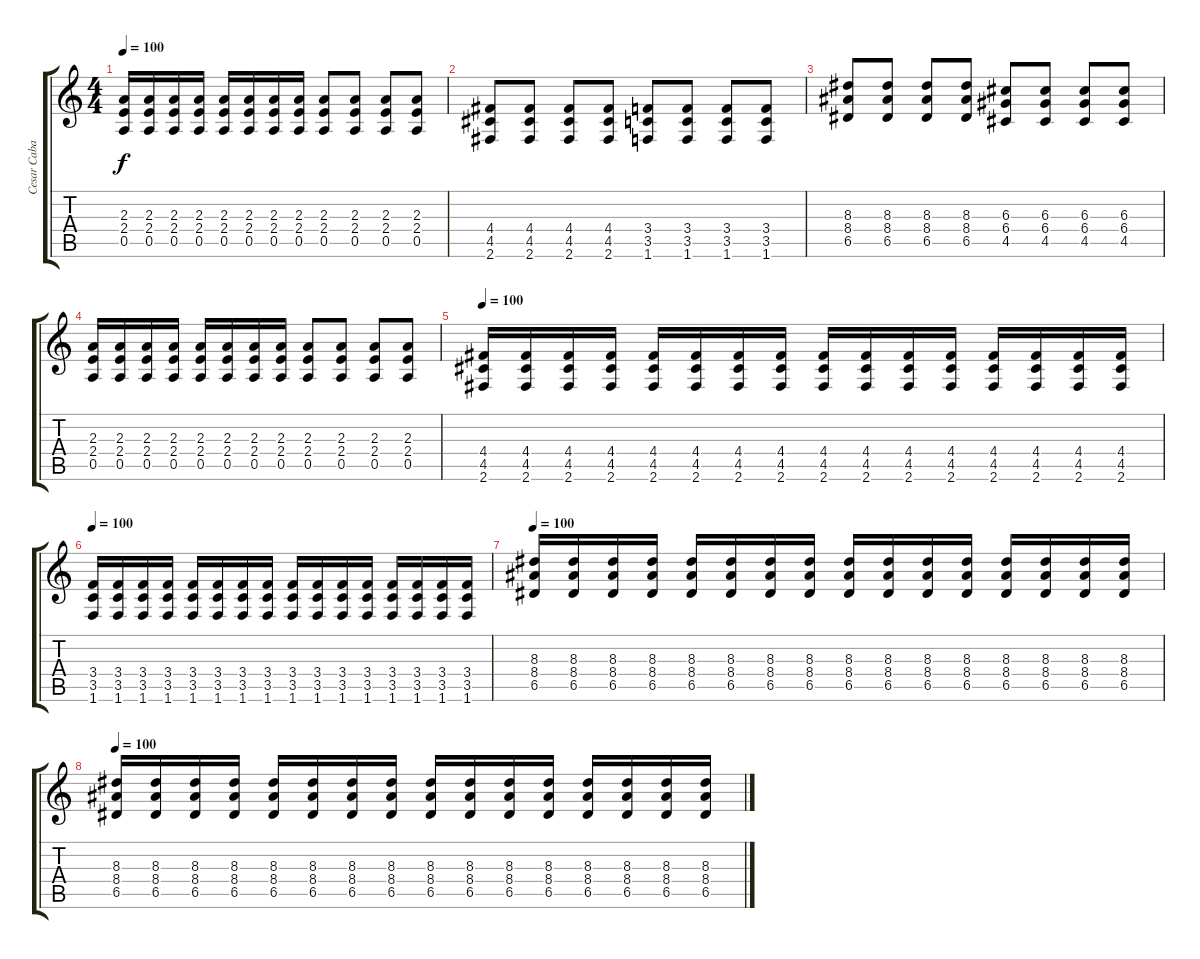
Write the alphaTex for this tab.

\track ("Cesar Cabal" "Cesar Caba") {instrument distortionguitar}
\staff {score tabs}
\tuning (E4 B3 G3 D3 A2 E2) {hide}
\ts (4 4)
\tempo 100
\clef g2
\ks c
(2.3 2.4 0.5).16{dy f} (2.3 2.4 0.5).16 (2.3 2.4 0.5).16 (2.3 2.4 0.5).16 (2.3 2.4 0.5).16 (2.3 2.4 0.5).16 (2.3 2.4 0.5).16 (2.3 2.4 0.5).16 (2.3 2.4 0.5).8 (2.3 2.4 0.5).8 (2.3 2.4 0.5).8 (2.3 2.4 0.5).8 |
(4.4 4.5 2.6).8 (4.4 4.5 2.6).8 (4.4 4.5 2.6).8 (4.4 4.5 2.6).8 (3.4 3.5 1.6).8 (3.4 3.5 1.6).8 (3.4 3.5 1.6).8 (3.4 3.5 1.6).8 |
(8.3 8.4 6.5).8 (8.3 8.4 6.5).8 (8.3 8.4 6.5).8 (8.3 8.4 6.5).8 (6.3 6.4 4.5).8 (6.3 6.4 4.5).8 (6.3 6.4 4.5).8 (6.3 6.4 4.5).8 |
(2.3 2.4 0.5).16 (2.3 2.4 0.5).16 (2.3 2.4 0.5).16 (2.3 2.4 0.5).16 (2.3 2.4 0.5).16 (2.3 2.4 0.5).16 (2.3 2.4 0.5).16 (2.3 2.4 0.5).16 (2.3 2.4 0.5).8 (2.3 2.4 0.5).8 (2.3 2.4 0.5).8 (2.3 2.4 0.5).8 |
\tempo 100
(4.4 4.5 2.6).16 (4.4 4.5 2.6).16 (4.4 4.5 2.6).16 (4.4 4.5 2.6).16 (4.4 4.5 2.6).16 (4.4 4.5 2.6).16 (4.4 4.5 2.6).16 (4.4 4.5 2.6).16 (4.4 4.5 2.6).16 (4.4 4.5 2.6).16 (4.4 4.5 2.6).16 (4.4 4.5 2.6).16 (4.4 4.5 2.6).16 (4.4 4.5 2.6).16 (4.4 4.5 2.6).16 (4.4 4.5 2.6).16 |
\tempo 100
(3.4 3.5 1.6).16 (3.4 3.5 1.6).16 (3.4 3.5 1.6).16 (3.4 3.5 1.6).16 (3.4 3.5 1.6).16 (3.4 3.5 1.6).16 (3.4 3.5 1.6).16 (3.4 3.5 1.6).16 (3.4 3.5 1.6).16 (3.4 3.5 1.6).16 (3.4 3.5 1.6).16 (3.4 3.5 1.6).16 (3.4 3.5 1.6).16 (3.4 3.5 1.6).16 (3.4 3.5 1.6).16 (3.4 3.5 1.6).16 |
\tempo 100
(8.3 8.4 6.5).16 (8.3 8.4 6.5).16 (8.3 8.4 6.5).16 (8.3 8.4 6.5).16 (8.3 8.4 6.5).16 (8.3 8.4 6.5).16 (8.3 8.4 6.5).16 (8.3 8.4 6.5).16 (8.3 8.4 6.5).16 (8.3 8.4 6.5).16 (8.3 8.4 6.5).16 (8.3 8.4 6.5).16 (8.3 8.4 6.5).16 (8.3 8.4 6.5).16 (8.3 8.4 6.5).16 (8.3 8.4 6.5).16 |
\tempo 100
(8.3 8.4 6.5).16 (8.3 8.4 6.5).16 (8.3 8.4 6.5).16 (8.3 8.4 6.5).16 (8.3 8.4 6.5).16 (8.3 8.4 6.5).16 (8.3 8.4 6.5).16 (8.3 8.4 6.5).16 (8.3 8.4 6.5).16 (8.3 8.4 6.5).16 (8.3 8.4 6.5).16 (8.3 8.4 6.5).16 (8.3 8.4 6.5).16 (8.3 8.4 6.5).16 (8.3 8.4 6.5).16 (8.3 8.4 6.5).16
